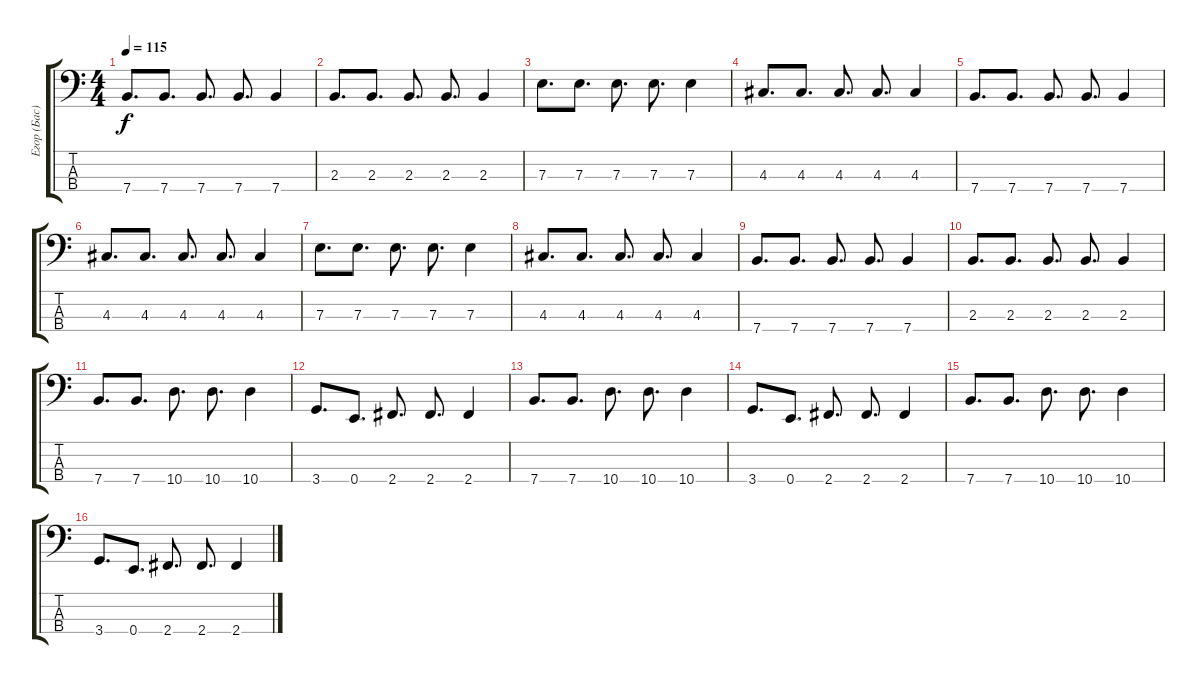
\track ("Егор (Бас)" "Егор (Бас)") {instrument acousticbass}
\staff {score tabs}
\tuning (G2 D2 A1 E1) {hide}
\ts (4 4)
\tempo 115
\clef f4
\ks c
7.4.8{d dy f} 7.4.8{d} 7.4.8{d} 7.4.8{d} 7.4.4 |
2.3.8{d} 2.3.8{d} 2.3.8{d} 2.3.8{d} 2.3.4 |
7.3.8{d} 7.3.8{d} 7.3.8{d} 7.3.8{d} 7.3.4 |
4.3.8{d} 4.3.8{d} 4.3.8{d} 4.3.8{d} 4.3.4 |
7.4.8{d} 7.4.8{d} 7.4.8{d} 7.4.8{d} 7.4.4 |
4.3.8{d} 4.3.8{d} 4.3.8{d} 4.3.8{d} 4.3.4 |
7.3.8{d} 7.3.8{d} 7.3.8{d} 7.3.8{d} 7.3.4 |
4.3.8{d} 4.3.8{d} 4.3.8{d} 4.3.8{d} 4.3.4 |
7.4.8{d} 7.4.8{d} 7.4.8{d} 7.4.8{d} 7.4.4 |
2.3.8{d} 2.3.8{d} 2.3.8{d} 2.3.8{d} 2.3.4 |
7.4.8{d} 7.4.8{d} 10.4.8{d} 10.4.8{d} 10.4.4 |
3.4.8{d} 0.4.8{d} 2.4.8{d} 2.4.8{d} 2.4.4 |
7.4.8{d} 7.4.8{d} 10.4.8{d} 10.4.8{d} 10.4.4 |
3.4.8{d} 0.4.8{d} 2.4.8{d} 2.4.8{d} 2.4.4 |
7.4.8{d} 7.4.8{d} 10.4.8{d} 10.4.8{d} 10.4.4 |
3.4.8{d} 0.4.8{d} 2.4.8{d} 2.4.8{d} 2.4.4
